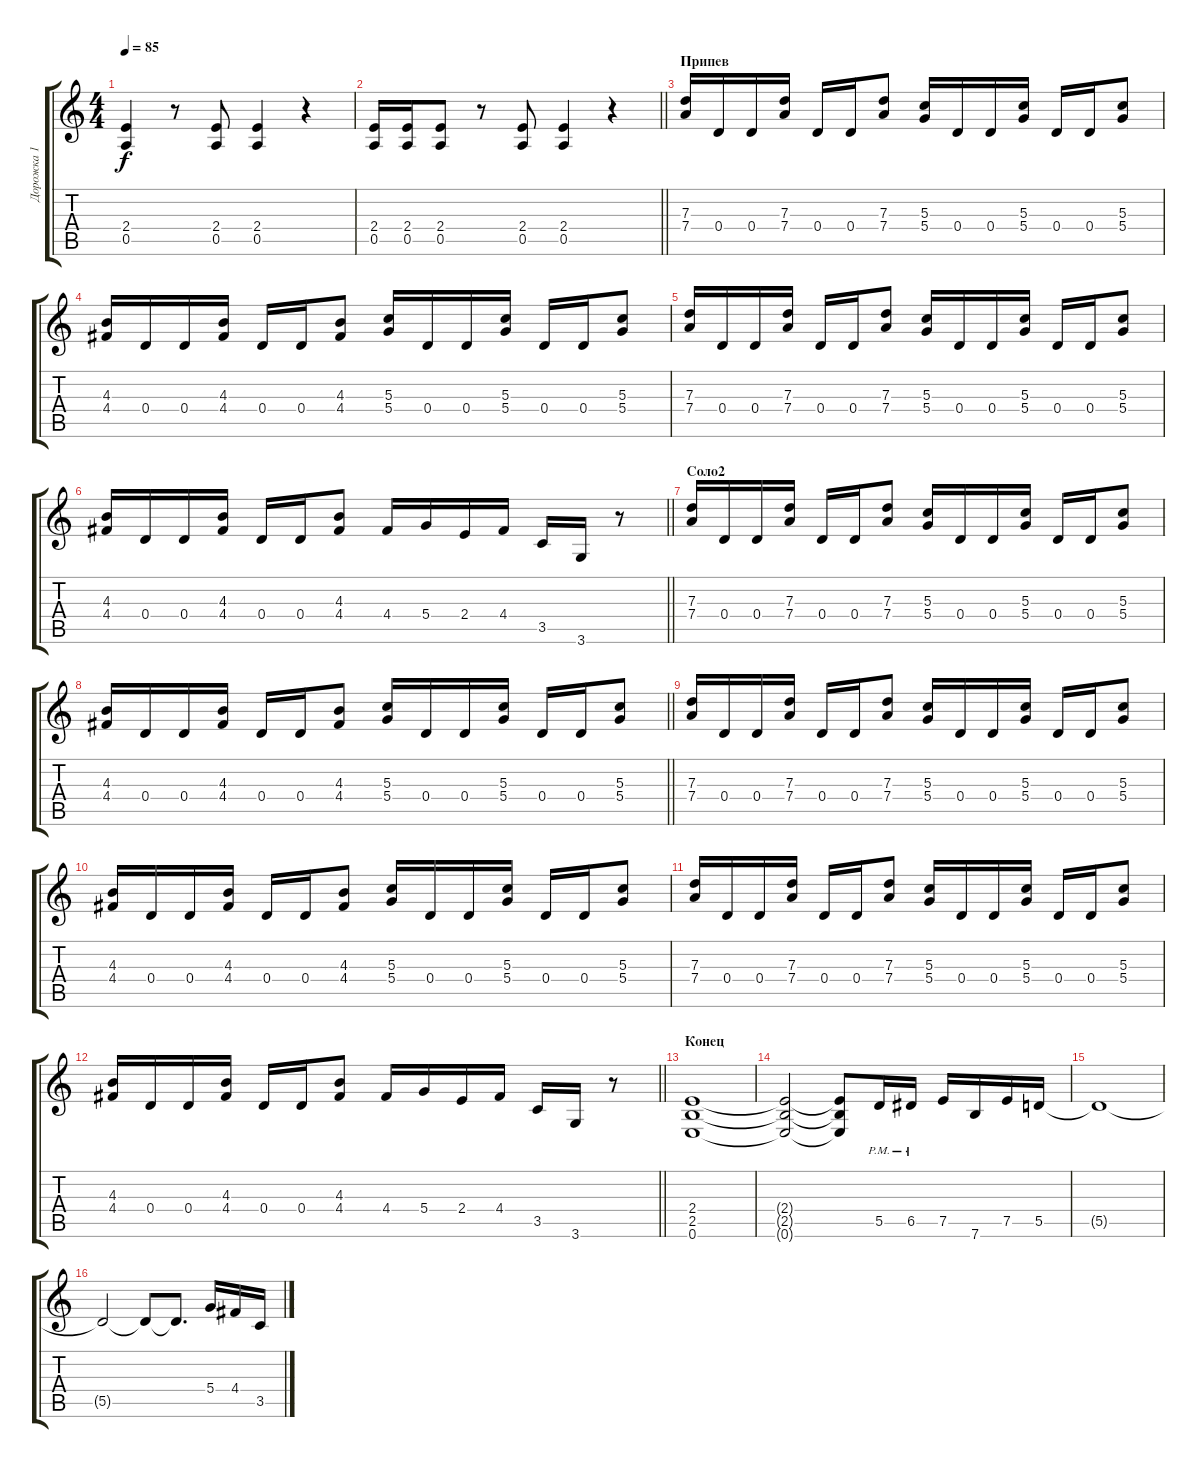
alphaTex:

\track ("Дорожка 1" "Дорожка 1") {instrument distortionguitar}
\staff {score tabs}
\tuning (E4 B3 G3 D3 A2 E2) {hide}
\ts (4 4)
\tempo 85
\clef g2
\ks c
(2.4 0.5).4{dy f} r.8 (2.4 0.5).8 (2.4 0.5).4 r.4 |
\barLineRight lightlight
(2.4 0.5).16 (2.4 0.5).16 (2.4 0.5).8 r.8 (2.4 0.5).8 (2.4 0.5).4 r.4 |
\section ("" "Припев")
(7.3 7.4).16 0.4.16 0.4.16 (7.3 7.4).16 0.4.16 0.4.16 (7.3 7.4).8 (5.3 5.4).16 0.4.16 0.4.16 (5.3 5.4).16 0.4.16 0.4.16 (5.3 5.4).8 |
(4.3 4.4).16 0.4.16 0.4.16 (4.3 4.4).16 0.4.16 0.4.16 (4.3 4.4).8 (5.3 5.4).16 0.4.16 0.4.16 (5.3 5.4).16 0.4.16 0.4.16 (5.3 5.4).8 |
(7.3 7.4).16 0.4.16 0.4.16 (7.3 7.4).16 0.4.16 0.4.16 (7.3 7.4).8 (5.3 5.4).16 0.4.16 0.4.16 (5.3 5.4).16 0.4.16 0.4.16 (5.3 5.4).8 |
\barLineRight lightlight
(4.3 4.4).16 0.4.16 0.4.16 (4.3 4.4).16 0.4.16 0.4.16 (4.3 4.4).8 4.4.16 5.4.16 2.4.16 4.4.16 3.5.16 3.6.16 r.8 |
\section ("" "Соло2")
(7.3 7.4).16 0.4.16 0.4.16 (7.3 7.4).16 0.4.16 0.4.16 (7.3 7.4).8 (5.3 5.4).16 0.4.16 0.4.16 (5.3 5.4).16 0.4.16 0.4.16 (5.3 5.4).8 |
\barLineRight lightlight
(4.3 4.4).16 0.4.16 0.4.16 (4.3 4.4).16 0.4.16 0.4.16 (4.3 4.4).8 (5.3 5.4).16 0.4.16 0.4.16 (5.3 5.4).16 0.4.16 0.4.16 (5.3 5.4).8 |
(7.3 7.4).16 0.4.16 0.4.16 (7.3 7.4).16 0.4.16 0.4.16 (7.3 7.4).8 (5.3 5.4).16 0.4.16 0.4.16 (5.3 5.4).16 0.4.16 0.4.16 (5.3 5.4).8 |
(4.3 4.4).16 0.4.16 0.4.16 (4.3 4.4).16 0.4.16 0.4.16 (4.3 4.4).8 (5.3 5.4).16 0.4.16 0.4.16 (5.3 5.4).16 0.4.16 0.4.16 (5.3 5.4).8 |
(7.3 7.4).16 0.4.16 0.4.16 (7.3 7.4).16 0.4.16 0.4.16 (7.3 7.4).8 (5.3 5.4).16 0.4.16 0.4.16 (5.3 5.4).16 0.4.16 0.4.16 (5.3 5.4).8 |
\barLineRight lightlight
(4.3 4.4).16 0.4.16 0.4.16 (4.3 4.4).16 0.4.16 0.4.16 (4.3 4.4).8 4.4.16 5.4.16 2.4.16 4.4.16 3.5.16 3.6.16 r.8 |
\section ("" "Конец")
(2.4 2.5 0.6).1 |
(2.4{t} 2.5{t} 0.6{t}).2 (2.4{t} 2.5{t} 0.6{t}).8 5.5{pm}.16 6.5{pm}.16 7.5.16 7.6.16 7.5.16 5.5.16 |
5.5{t}.1 |
5.5{t}.2 5.5{t}.8 5.5{t}.8{d} 5.4.16 4.4.16 3.5.16
